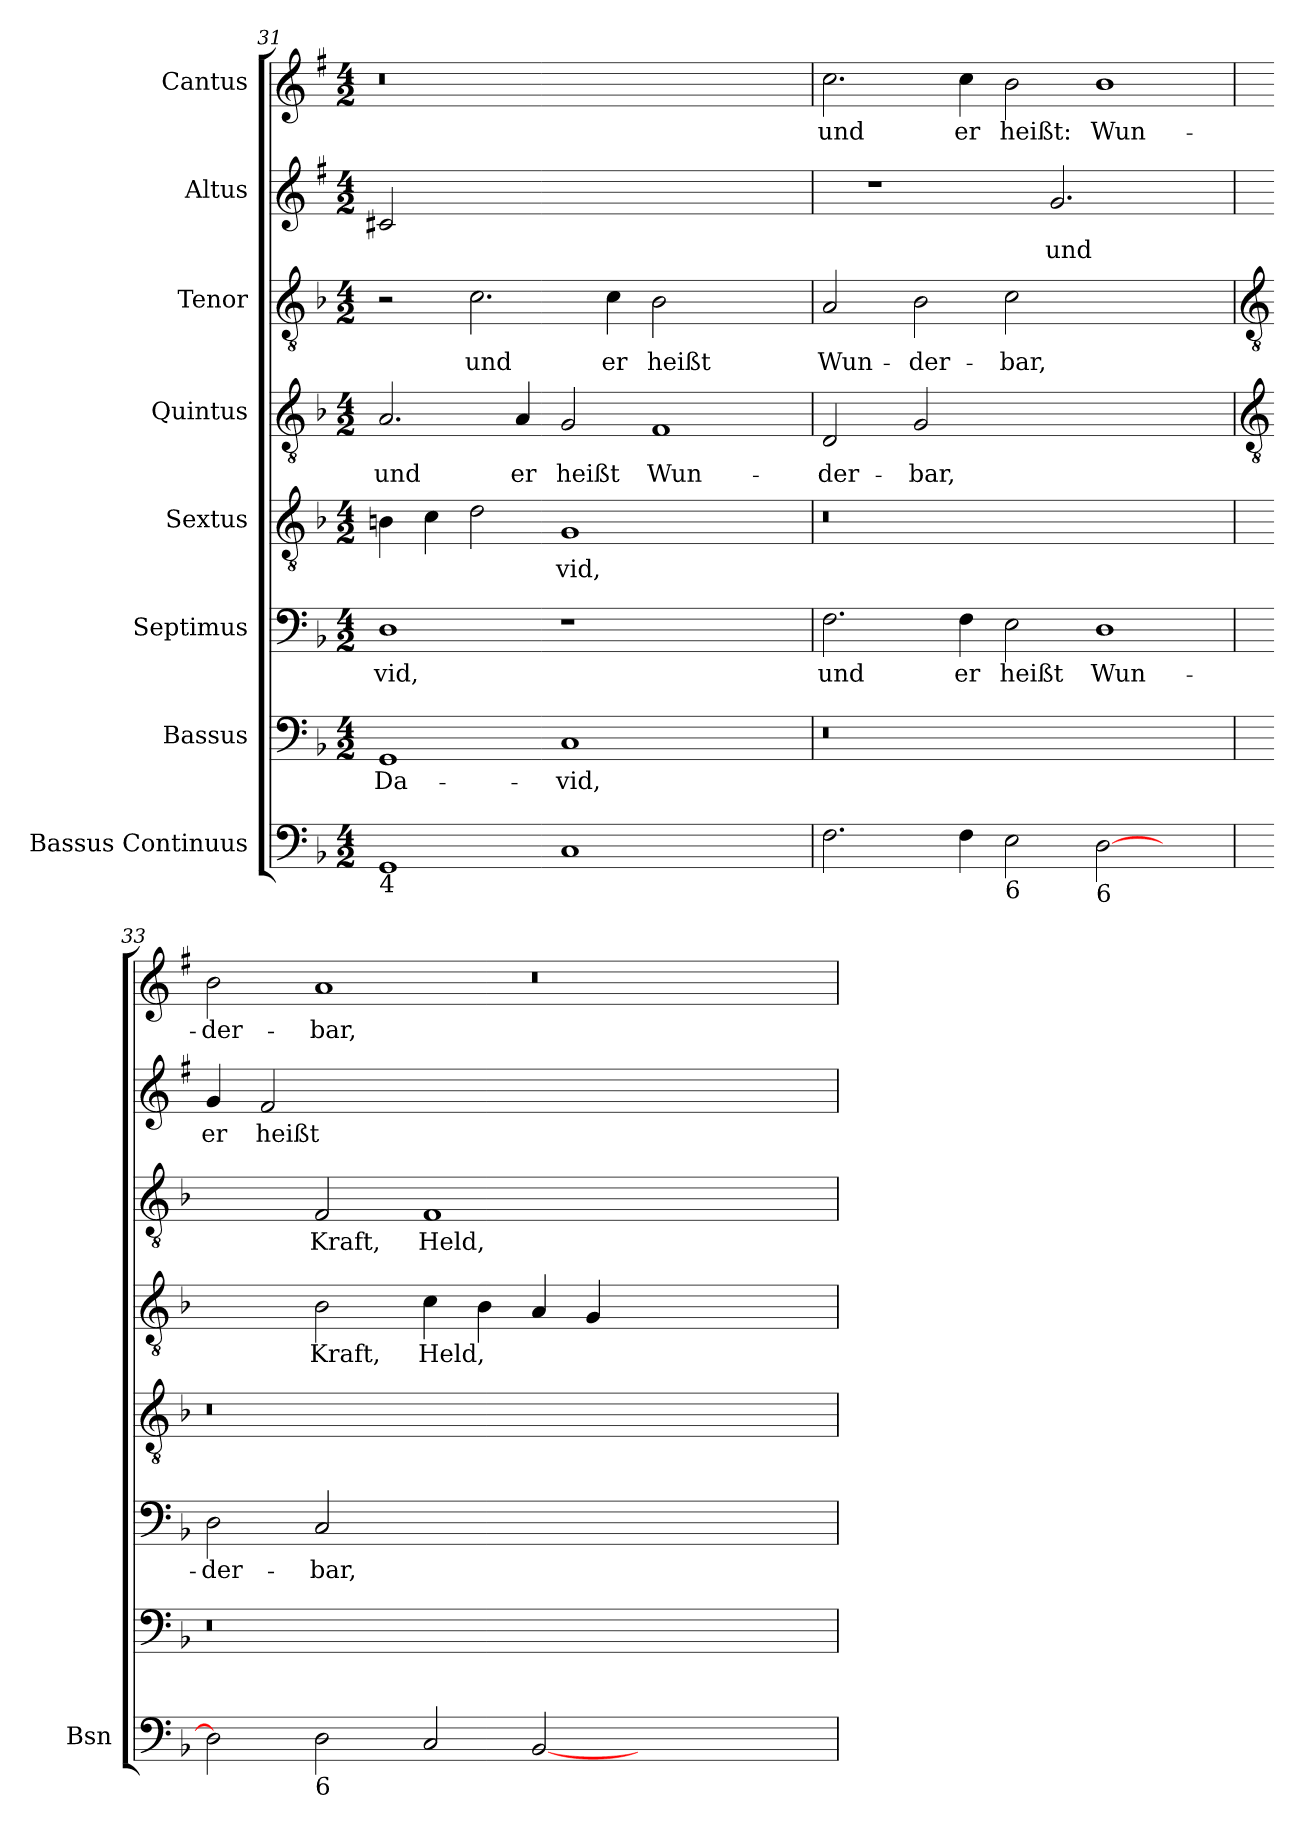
**kern	**kern	**text	**kern	**text	**kern	**text	**kern	**text	**kern	**text	**kern	**text	**kern	**text
*part8	*part7	*part7	*part6	*part6	*part5	*part5	*part4	*part4	*part3	*part3	*part2	*part2	*part1	*part1
*staff8	*staff7	*staff7	*staff6	*staff6	*staff5	*staff5	*staff4	*staff4	*staff3	*staff3	*staff2	*staff2	*staff1	*staff1
*I"Bassus Continuus	*I"Bassus	*	*I"Septimus	*	*I"Sextus	*	*I"Quintus	*	*I"Tenor	*	*I"Altus	*	*I"Cantus	*
*I'Bsn	*	*	*	*	*	*	*	*	*	*	*	*	*	*
*clefF4	*clefF4	*	*clefF4	*	*clefGv2	*	*clefGv2	*	*clefGv2	*	*clefG2	*	*clefG2	*
*	*	*	*	*	*	*	*	*	*	*	*ITrd1c2	*	*ITrd1c2	*
*k[b-]	*k[b-]	*	*k[b-]	*	*k[b-]	*	*k[b-]	*	*k[b-]	*	*k[b-]	*	*k[b-]	*
*F:	*F:	*	*F:	*	*F:	*	*F:	*	*F:	*	*F:	*	*F:	*
*M4/2	*M4/2	*	*M4/2	*	*M4/2	*	*M4/2	*	*M4/2	*	*M4/2	*	*M4/2	*
=31	=31	=31	=31	=31	=31	=31	=31	=31	=31	=31	=31	=31	=31	=31
!LO:TX:b:t=4	!	!	!	!	!	!	!	!	!	!	!	!	!	!
!	!	!LO:LY:b	!	!LO:LY:b	!	!	!	!LO:LY:b	!	!	!	!	!	!
1GG	1GG	Da-	1D	-vid,	4Bn	.	2.A	und	2r	.	2Bn	.	0r	.
.	.	.	.	.	4c	.	.	.	.	.	.	.	.	.
!	!	!	!	!	!	!	!	!	!	!LO:LY:b	!	!LO:LY:b	!	!
.	.	.	.	.	2d	.	.	.	2.c	und	[1cyy	-vid,	.	.
!	!	!	!	!	!	!	!	!LO:LY:b	!	!	!	!	!	!
.	.	.	.	.	.	.	4A	er	.	.	.	.	.	.
!	!	!LO:LY:b	!	!	!	!LO:LY:b	!	!LO:LY:b	!	!	!	!	!	!
1C	1C	-vid,	1r	.	1G	-vid,	2G	heißt	.	.	.	.	.	.
!	!	!	!	!	!	!	!	!	!	!LO:LY:b	!	!	!	!
.	.	.	.	.	.	.	.	.	4c	er	.	.	.	.
!	!	!	!	!	!	!	!	!LO:LY:b	!	!LO:LY:b	!	!	!	!
.	.	.	.	.	.	.	1F	Wun-	2B-	heißt	2.cyy_	.	.	.
2ryy	2ryy	.	2ryy	.	2ryy	.	.	.	2ryy	.	.	.	2ryy	.
.	.	.	.	.	.	.	.	.	.	.	4ryy	.	.	.
!!LO:LB:g=z
=32	=32	=32	=32	=32	=32	=32	=32	=32	=32	=32	=32	=32	=32	=32
!	!	!	!	!LO:LY:b	!	!	!	!LO:LY:b	!	!LO:LY:b	!	!	!	!LO:LY:b
2.F	0r	.	2.F	und	0r	.	2D	-der-	2A	Wun-	4cyy]	.	2.b-	und
.	.	.	.	.	.	.	.	.	.	.	1r	.	.	.
!	!	!	!	!	!	!	!	!LO:LY:b	!	!LO:LY:b	!	!	!	!
.	.	.	.	.	.	.	2G	-bar,	2B-	-der-	.	.	.	.
!	!	!	!	!LO:LY:b	!	!	!	!	!	!	!	!	!	!LO:LY:b
4F	.	.	4F	er	.	.	.	.	.	.	.	.	4b-	er
!LO:TX:b:t=6	!	!	!	!	!	!	!	!	!	!	!	!	!	!
!	!	!	!	!LO:LY:b	!	!	!	!LO:LY:b	!	!LO:LY:b	!	!	!	!LO:LY:b
2E	.	.	2E	heißt	.	.	[2B-yy	Rath,___	2c	-bar,	.	.	2a	heißt:
!	!	!	!	!	!	!	!	!	!	!	!	!LO:LY:b	!	!
.	.	.	.	.	.	.	.	.	.	.	2.f	und	.	.
!LO:TX:b:t=6	!	!	!	!	!	!	!	!	!	!	!	!	!	!
!	!	!	!	!LO:LY:b	!	!	!	!	!	!LO:LY:b	!	!	!	!LO:LY:b
[2D	.	.	1D	Wun-	.	.	1ryy	.	[2Fyy	Rath,___	.	.	1a	Wun-
2ryy	2ryy	.	.	.	2ryy	.	.	.	2ryy	.	2ryy	.	.	.
!!LO:LB:g=z
=33	=33	=33	=33	=33	=33	=33	=33	=33	=33	=33	=33	=33	=33	=33
*	*	*	*	*	*	*	*clefGv2	*	*clefGv2	*	*	*	*	*
!	!	!	!	!LO:LY:b	!	!	!	!LO:LY:b	!	!LO:LY:b	!	!LO:LY:b	!	!LO:LY:b
2D]	0r	.	2D	-der-	0r	.	2B-yy]	___	2Fyy]	___	4f	er	2a	-der-
!	!	!	!	!	!	!	!	!	!	!	!	!LO:LY:b	!	!
.	.	.	.	.	.	.	.	.	.	.	2e	heißt	.	.
!LO:TX:b:t=6	!	!	!	!	!	!	!	!	!	!	!	!	!	!
!	!	!	!	!LO:LY:b	!	!	!	!LO:LY:b	!	!LO:LY:b	!	!	!	!LO:LY:b
2D	.	.	2C	-bar,	.	.	2B-	Kraft,	2F	Kraft,	.	.	1g	-bar,
!	!	!	!	!	!	!	!	!	!	!	!	!LO:LY:b	!	!
.	.	.	.	.	.	.	.	.	.	.	[2dyy	Wun-	.	.
!	!	!	!	!LO:LY:b	!	!	!	!LO:LY:b	!	!LO:LY:b	!	!	!	!
2C	.	.	[2BB-yy	Rath,___	.	.	4c	Held,	1F	Held,	.	.	.	.
.	.	.	.	.	.	.	4B-	.	.	.	0ryy	.	.	.
[2BB-	.	.	0ryy	.	.	.	4A	.	.	.	.	.	0r	.
.	.	.	.	.	.	.	4G	.	.	.	.	.	.	.
1.ryy	1.ryy	.	.	.	1.ryy	.	1.ryy	.	1.ryy	.	.	.	.	.
.	.	.	.	.	.	.	.	.	.	.	4ryy	.	.	.
=	=	=	=	=	=	=	=	=	=	=	=	=	=	=
*-	*-	*-	*-	*-	*-	*-	*-	*-	*-	*-	*-	*-	*-	*-
